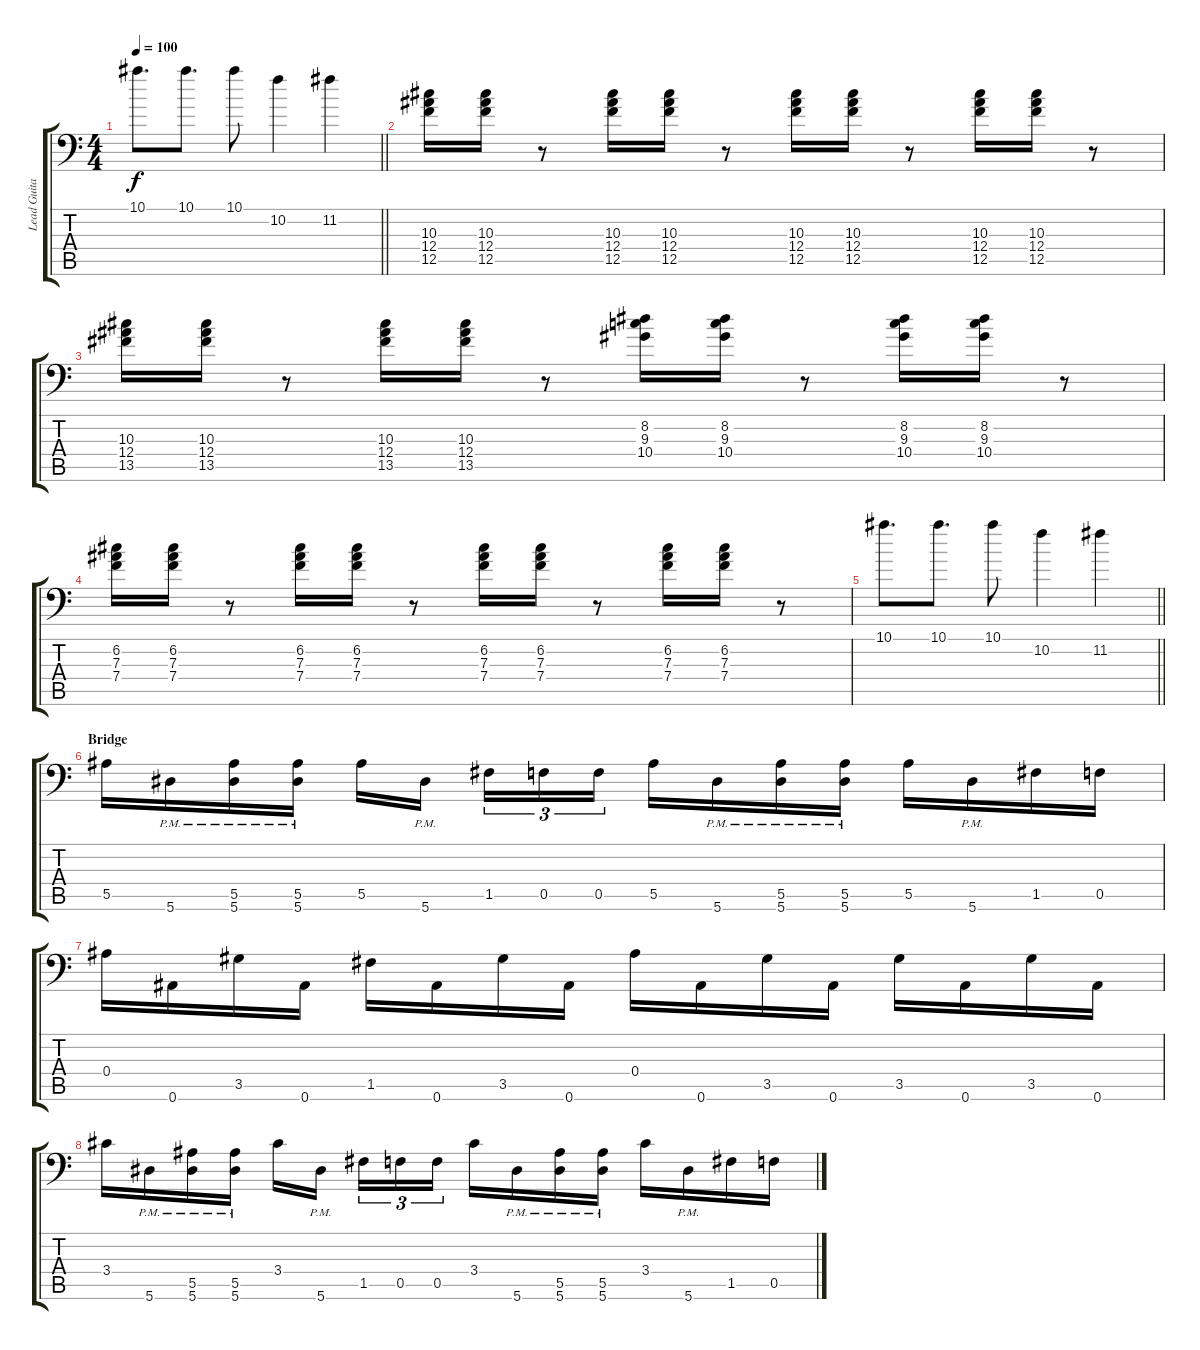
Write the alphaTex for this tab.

\track ("Lead Guitar 2" "Lead Guita") {instrument distortionguitar}
\staff {score tabs}
\tuning (C4 G3 Eb3 Bb2 F2 Bb1) {hide}
\ts (4 4)
\tempo 100
\clef f4
\barLineRight lightlight
\ks c
10.1.8{d dy f} 10.1.8{d} 10.1.8 10.2.4 11.2.4 |
(10.3 12.4 12.5).16 (10.3 12.4 12.5).16 r.8 (10.3 12.4 12.5).16 (10.3 12.4 12.5).16 r.8 (10.3 12.4 12.5).16 (10.3 12.4 12.5).16 r.8 (10.3 12.4 12.5).16 (10.3 12.4 12.5).16 r.8 |
(10.3 12.4 13.5).16 (10.3 12.4 13.5).16 r.8 (10.3 12.4 13.5).16 (10.3 12.4 13.5).16 r.8 (8.2 9.3 10.4).16 (8.2 9.3 10.4).16 r.8 (8.2 9.3 10.4).16 (8.2 9.3 10.4).16 r.8 |
(6.2 7.3 7.4).16 (6.2 7.3 7.4).16 r.8 (6.2 7.3 7.4).16 (6.2 7.3 7.4).16 r.8 (6.2 7.3 7.4).16 (6.2 7.3 7.4).16 r.8 (6.2 7.3 7.4).16 (6.2 7.3 7.4).16 r.8 |
\barLineRight lightlight
10.1.8{d} 10.1.8{d} 10.1.8 10.2.4 11.2.4 |
\section ("" "Bridge")
5.5.16{volume 16 balance 16 instrument distortionguitar} 5.6{pm}.16 (5.5{pm} 5.6{pm}).16 (5.5{pm} 5.6{pm}).16 5.5.16 5.6{pm}.16{beam splitsecondary} 1.5.16{tu (3 2)} 0.5.16{tu (3 2)} 0.5.16{tu (3 2)} 5.5.16 5.6{pm}.16 (5.5{pm} 5.6{pm}).16 (5.5{pm} 5.6{pm}).16 5.5.16 5.6{pm}.16 1.5.16 0.5.16 |
0.4.16 0.6.16 3.5.16 0.6.16 1.5.16 0.6.16 3.5.16 0.6.16 0.4.16 0.6.16 3.5.16 0.6.16 3.5.16 0.6.16 3.5.16 0.6.16 |
3.4.16 5.6{pm}.16 (5.5 5.6{pm}).16 (5.5{pm} 5.6{pm}).16 3.4.16 5.6{pm}.16{beam splitsecondary} 1.5.16{tu (3 2)} 0.5.16{tu (3 2)} 0.5.16{tu (3 2)} 3.4.16 5.6{pm}.16 (5.5{pm} 5.6{pm}).16 (5.5{pm} 5.6{pm}).16 3.4.16 5.6{pm}.16 1.5.16 0.5.16
